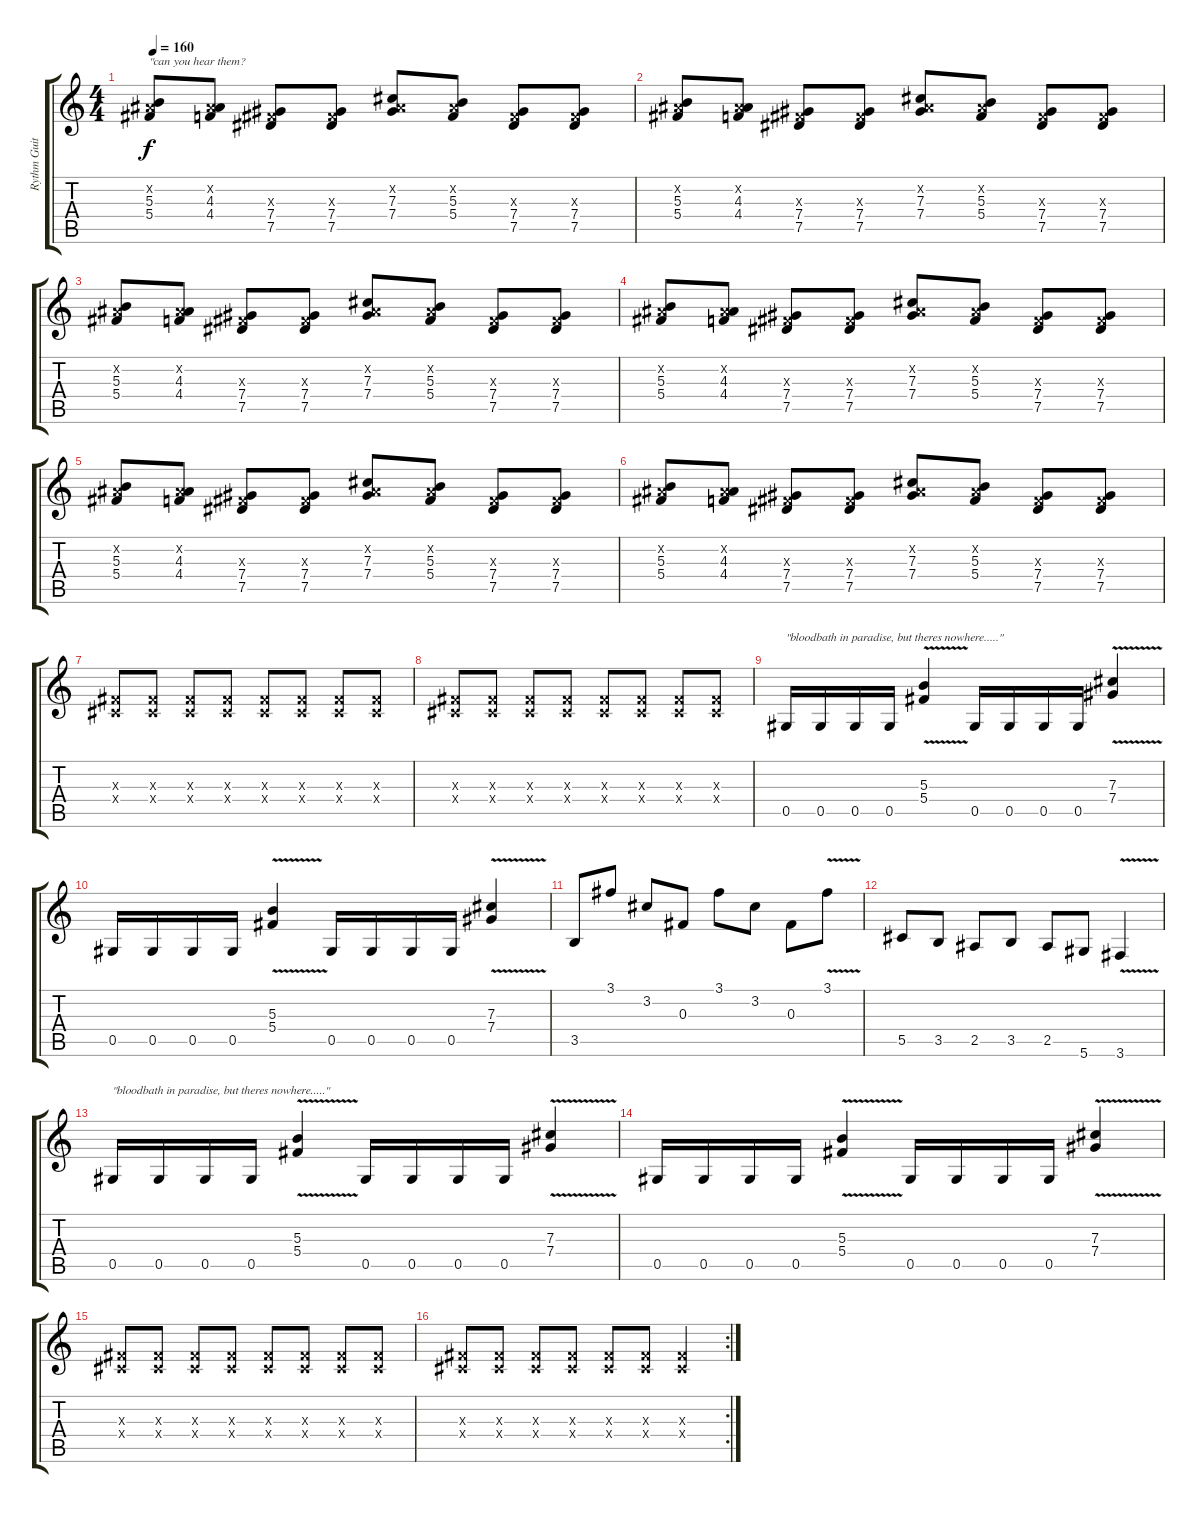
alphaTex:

\track ("Rythm Guitar" "Rythm Guit") {instrument distortionguitar}
\staff {score tabs}
\tuning (Eb4 Bb3 Gb3 Db3 Ab2 Eb2) {hide}
\ts (4 4)
\tempo 160
\clef g2
\ks c
(0.2{x} 5.3 5.4).8{txt "\"can you hear them?" dy f} (0.2{x} 4.3 4.4).8 (0.3{x} 7.4 7.5).8 (0.3{x} 7.4 7.5).8 (0.2{x} 7.3 7.4).8 (0.2{x} 5.3 5.4).8 (0.3{x} 7.4 7.5).8 (0.3{x} 7.4 7.5).8 |
(0.2{x} 5.3 5.4).8 (0.2{x} 4.3 4.4).8 (0.3{x} 7.4 7.5).8 (0.3{x} 7.4 7.5).8 (0.2{x} 7.3 7.4).8 (0.2{x} 5.3 5.4).8 (0.3{x} 7.4 7.5).8 (0.3{x} 7.4 7.5).8 |
(0.2{x} 5.3 5.4).8 (0.2{x} 4.3 4.4).8 (0.3{x} 7.4 7.5).8 (0.3{x} 7.4 7.5).8 (0.2{x} 7.3 7.4).8 (0.2{x} 5.3 5.4).8 (0.3{x} 7.4 7.5).8 (0.3{x} 7.4 7.5).8 |
(0.2{x} 5.3 5.4).8 (0.2{x} 4.3 4.4).8 (0.3{x} 7.4 7.5).8 (0.3{x} 7.4 7.5).8 (0.2{x} 7.3 7.4).8 (0.2{x} 5.3 5.4).8 (0.3{x} 7.4 7.5).8 (0.3{x} 7.4 7.5).8 |
(0.2{x} 5.3 5.4).8 (0.2{x} 4.3 4.4).8 (0.3{x} 7.4 7.5).8 (0.3{x} 7.4 7.5).8 (0.2{x} 7.3 7.4).8 (0.2{x} 5.3 5.4).8 (0.3{x} 7.4 7.5).8 (0.3{x} 7.4 7.5).8 |
(0.2{x} 5.3 5.4).8 (0.2{x} 4.3 4.4).8 (0.3{x} 7.4 7.5).8 (0.3{x} 7.4 7.5).8 (0.2{x} 7.3 7.4).8 (0.2{x} 5.3 5.4).8 (0.3{x} 7.4 7.5).8 (0.3{x} 7.4 7.5).8 |
(0.3{x} 0.4{x}).8 (0.3{x} 0.4{x}).8 (0.3{x} 0.4{x}).8 (0.3{x} 0.4{x}).8 (0.3{x} 0.4{x}).8 (0.3{x} 0.4{x}).8 (0.3{x} 0.4{x}).8 (0.3{x} 0.4{x}).8 |
(0.3{x} 0.4{x}).8 (0.3{x} 0.4{x}).8 (0.3{x} 0.4{x}).8 (0.3{x} 0.4{x}).8 (0.3{x} 0.4{x}).8 (0.3{x} 0.4{x}).8 (0.3{x} 0.4{x}).8 (0.3{x} 0.4{x}).8 |
0.5.16{txt "\"bloodbath in paradise, but theres nowhere.....\""} 0.5.16 0.5.16 0.5.16 (5.3{v} 5.4{v}).4 0.5.16 0.5.16 0.5.16 0.5.16 (7.3{v} 7.4{v}).4 |
0.5.16 0.5.16 0.5.16 0.5.16 (5.3{v} 5.4{v}).4 0.5.16 0.5.16 0.5.16 0.5.16 (7.3{v} 7.4{v}).4 |
3.5.8 3.1.8 3.2.8 0.3.8 3.1.8 3.2.8 0.3.8 3.1{v}.8 |
5.5.8 3.5.8 2.5.8 3.5.8 2.5.8 5.6.8 3.6{v}.4 |
0.5.16{txt "\"bloodbath in paradise, but theres nowhere.....\""} 0.5.16 0.5.16 0.5.16 (5.3{v} 5.4{v}).4 0.5.16 0.5.16 0.5.16 0.5.16 (7.3{v} 7.4{v}).4 |
0.5.16 0.5.16 0.5.16 0.5.16 (5.3{v} 5.4{v}).4 0.5.16 0.5.16 0.5.16 0.5.16 (7.3{v} 7.4{v}).4 |
(0.3{x} 0.4{x}).8 (0.3{x} 0.4{x}).8 (0.3{x} 0.4{x}).8 (0.3{x} 0.4{x}).8 (0.3{x} 0.4{x}).8 (0.3{x} 0.4{x}).8 (0.3{x} 0.4{x}).8 (0.3{x} 0.4{x}).8 |
\rc 2
(0.3{x} 0.4{x}).8 (0.3{x} 0.4{x}).8 (0.3{x} 0.4{x}).8 (0.3{x} 0.4{x}).8 (0.3{x} 0.4{x}).8 (0.3{x} 0.4{x}).8 (0.3{x} 0.4{x}).4
